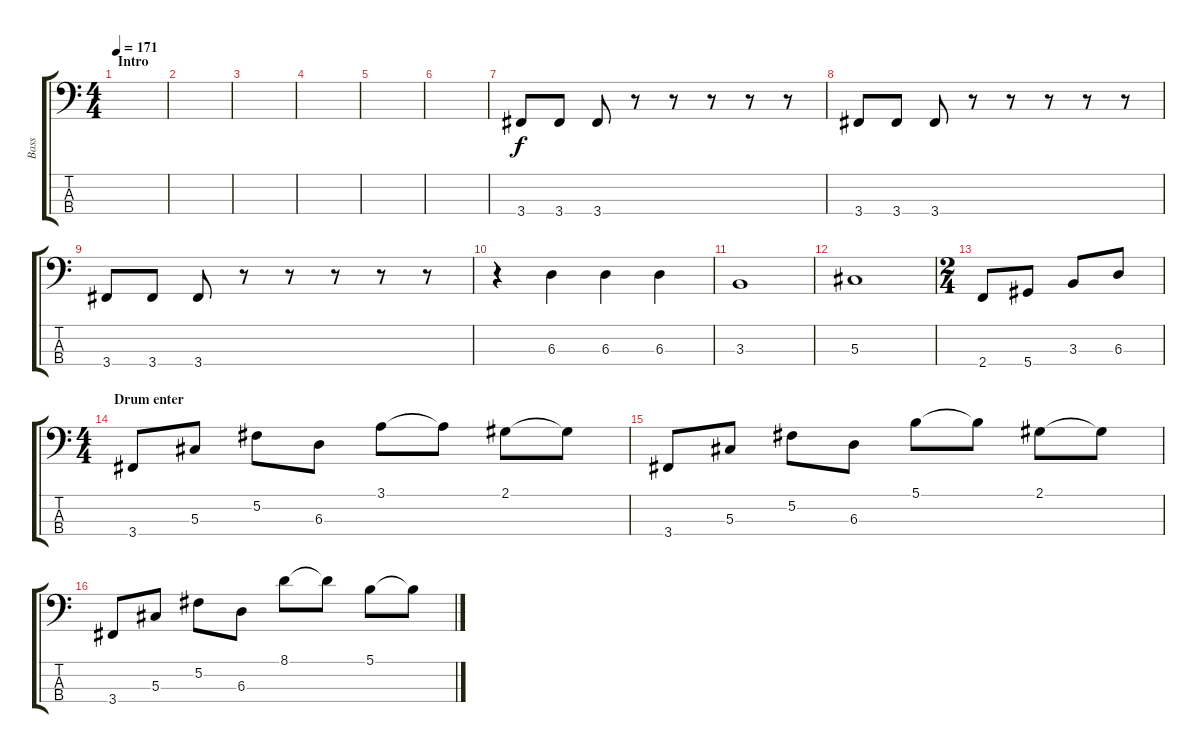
\track ("Bass" "Bass") {instrument electricbasspick}
\staff {score tabs}
\tuning (Gb2 Db2 Ab1 Eb1) {hide}
\ts (4 4)
\section ("" "Intro ")
\tempo 171
\clef f4
\ks c
|
|
|
|
|
|
3.4.8 3.4.8 3.4.8 r.8 r.8 r.8 r.8 r.8 |
3.4.8 3.4.8 3.4.8 r.8 r.8 r.8 r.8 r.8 |
3.4.8 3.4.8 3.4.8 r.8 r.8 r.8 r.8 r.8 |
r.4 6.3.4 6.3.4 6.3.4 |
3.3.1 |
5.3.1 |
\ts (2 4)
2.4.8 5.4.8 3.3.8 6.3.8 |
\ts (4 4)
\section ("" "Drum enter")
3.4.8 5.3.8 5.2.8 6.3.8 3.1.8 3.1{t}.8 2.1.8 2.1{t}.8 |
3.4.8 5.3.8 5.2.8 6.3.8 5.1.8 5.1{t}.8 2.1.8 2.1{t}.8 |
3.4.8 5.3.8 5.2.8 6.3.8 8.1.8 8.1{t}.8 5.1.8 5.1{t}.8
